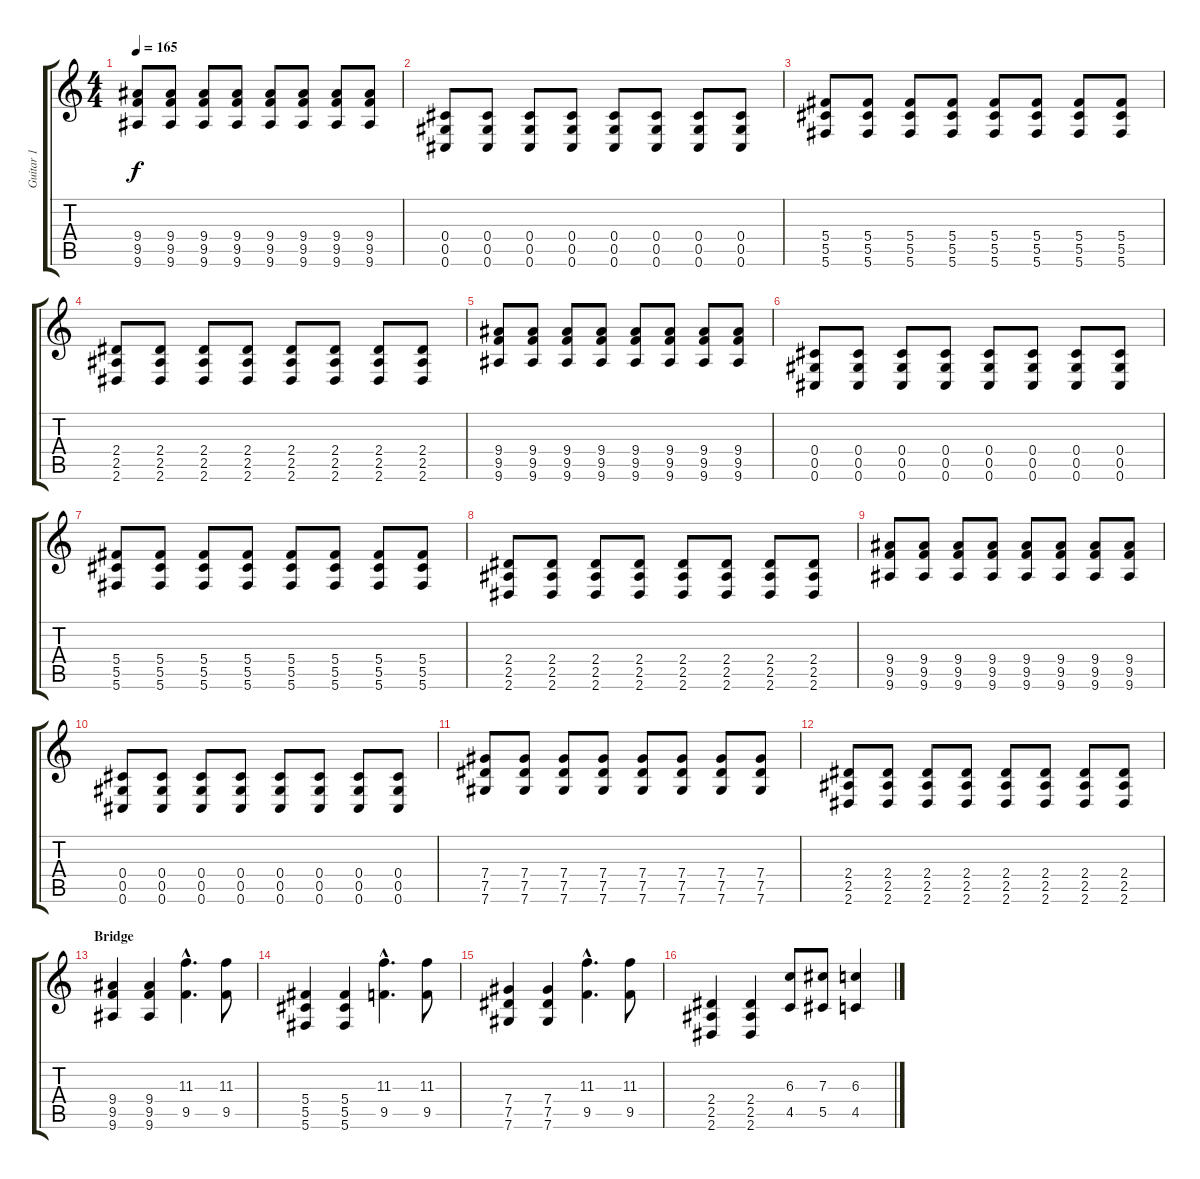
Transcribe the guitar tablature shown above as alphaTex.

\track ("Guitar 1" "Guitar 1") {instrument distortionguitar}
\staff {score tabs}
\tuning (Eb4 Bb3 Gb3 Db3 Ab2 Db2) {hide}
\ts (4 4)
\tempo 165
\clef g2
\ks c
(9.4 9.5 9.6).8{dy f} (9.4 9.5 9.6).8 (9.4 9.5 9.6).8 (9.4 9.5 9.6).8 (9.4 9.5 9.6).8 (9.4 9.5 9.6).8 (9.4 9.5 9.6).8 (9.4 9.5 9.6).8 |
(0.4 0.5 0.6).8 (0.4 0.5 0.6).8 (0.4 0.5 0.6).8 (0.4 0.5 0.6).8 (0.4 0.5 0.6).8 (0.4 0.5 0.6).8 (0.4 0.5 0.6).8 (0.4 0.5 0.6).8 |
(5.4 5.5 5.6).8 (5.4 5.5 5.6).8 (5.4 5.5 5.6).8 (5.4 5.5 5.6).8 (5.4 5.5 5.6).8 (5.4 5.5 5.6).8 (5.4 5.5 5.6).8 (5.4 5.5 5.6).8 |
(2.4 2.5 2.6).8 (2.4 2.5 2.6).8 (2.4 2.5 2.6).8 (2.4 2.5 2.6).8 (2.4 2.5 2.6).8 (2.4 2.5 2.6).8 (2.4 2.5 2.6).8 (2.4 2.5 2.6).8 |
(9.4 9.5 9.6).8 (9.4 9.5 9.6).8 (9.4 9.5 9.6).8 (9.4 9.5 9.6).8 (9.4 9.5 9.6).8 (9.4 9.5 9.6).8 (9.4 9.5 9.6).8 (9.4 9.5 9.6).8 |
(0.4 0.5 0.6).8 (0.4 0.5 0.6).8 (0.4 0.5 0.6).8 (0.4 0.5 0.6).8 (0.4 0.5 0.6).8 (0.4 0.5 0.6).8 (0.4 0.5 0.6).8 (0.4 0.5 0.6).8 |
(5.4 5.5 5.6).8 (5.4 5.5 5.6).8 (5.4 5.5 5.6).8 (5.4 5.5 5.6).8 (5.4 5.5 5.6).8 (5.4 5.5 5.6).8 (5.4 5.5 5.6).8 (5.4 5.5 5.6).8 |
(2.4 2.5 2.6).8 (2.4 2.5 2.6).8 (2.4 2.5 2.6).8 (2.4 2.5 2.6).8 (2.4 2.5 2.6).8 (2.4 2.5 2.6).8 (2.4 2.5 2.6).8 (2.4 2.5 2.6).8 |
(9.4 9.5 9.6).8 (9.4 9.5 9.6).8 (9.4 9.5 9.6).8 (9.4 9.5 9.6).8 (9.4 9.5 9.6).8 (9.4 9.5 9.6).8 (9.4 9.5 9.6).8 (9.4 9.5 9.6).8 |
(0.4 0.5 0.6).8 (0.4 0.5 0.6).8 (0.4 0.5 0.6).8 (0.4 0.5 0.6).8 (0.4 0.5 0.6).8 (0.4 0.5 0.6).8 (0.4 0.5 0.6).8 (0.4 0.5 0.6).8 |
(7.4 7.5 7.6).8 (7.4 7.5 7.6).8 (7.4 7.5 7.6).8 (7.4 7.5 7.6).8 (7.4 7.5 7.6).8 (7.4 7.5 7.6).8 (7.4 7.5 7.6).8 (7.4 7.5 7.6).8 |
(2.4 2.5 2.6).8 (2.4 2.5 2.6).8 (2.4 2.5 2.6).8 (2.4 2.5 2.6).8 (2.4 2.5 2.6).8 (2.4 2.5 2.6).8 (2.4 2.5 2.6).8 (2.4 2.5 2.6).8 |
\section ("" "Bridge")
(9.4 9.5 9.6).4 (9.4 9.5 9.6).4 (11.3{hac} 9.5{hac}).4{d} (11.3 9.5).8 |
(5.4 5.5 5.6).4 (5.4 5.5 5.6).4 (11.3{hac} 9.5{hac}).4{d} (11.3 9.5).8 |
(7.4 7.5 7.6).4 (7.4 7.5 7.6).4 (11.3{hac} 9.5{hac}).4{d} (11.3 9.5).8 |
(2.4 2.5 2.6).4 (2.4 2.5 2.6).4 (6.3 4.5).8 (7.3 5.5).8 (6.3 4.5).4
